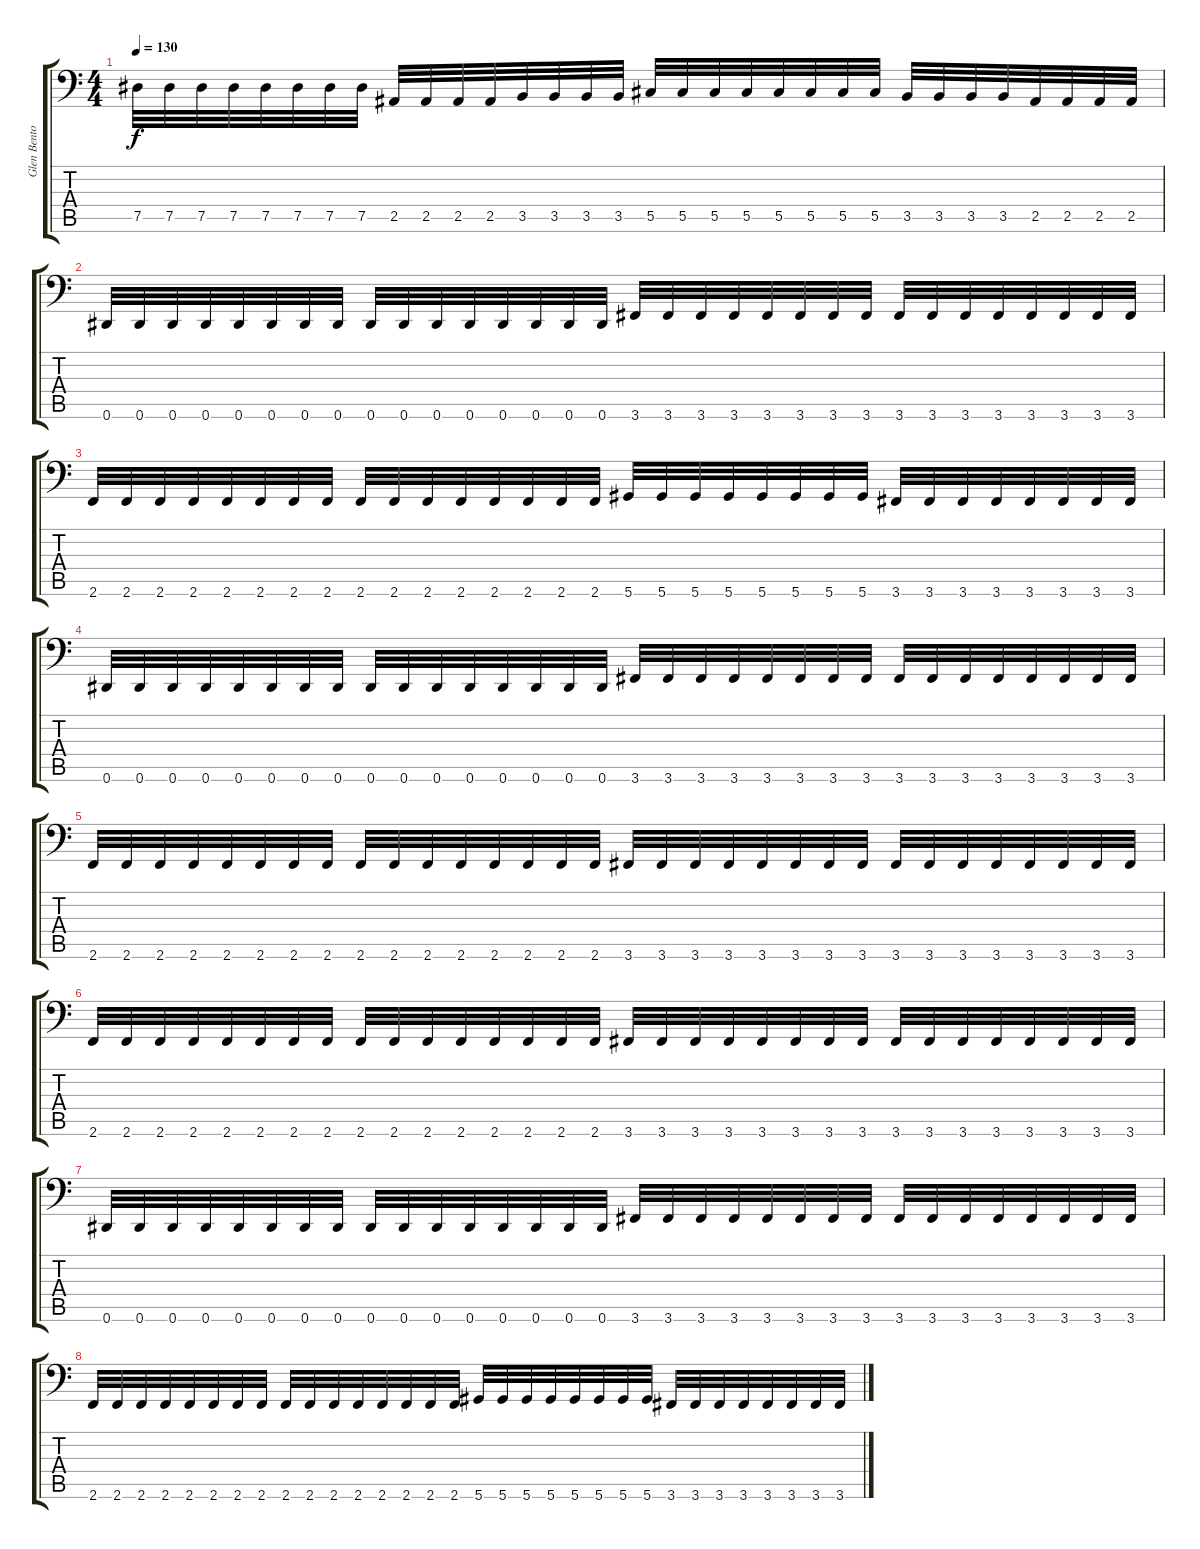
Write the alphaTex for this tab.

\track ("Glen Benton" "Glen Bento") {instrument electricbasspick}
\staff {score tabs}
\tuning (Eb3 Bb2 Gb2 Db2 Ab1 Eb1) {hide}
\ts (4 4)
\tempo 130
\clef f4
\ks c
7.5.32{dy f} 7.5.32 7.5.32 7.5.32 7.5.32 7.5.32 7.5.32 7.5.32 2.5.32 2.5.32 2.5.32 2.5.32 3.5.32 3.5.32 3.5.32 3.5.32 5.5.32 5.5.32 5.5.32 5.5.32 5.5.32 5.5.32 5.5.32 5.5.32 3.5.32 3.5.32 3.5.32 3.5.32 2.5.32 2.5.32 2.5.32 2.5.32 |
0.6.32 0.6.32 0.6.32 0.6.32 0.6.32 0.6.32 0.6.32 0.6.32 0.6.32 0.6.32 0.6.32 0.6.32 0.6.32 0.6.32 0.6.32 0.6.32 3.6.32 3.6.32 3.6.32 3.6.32 3.6.32 3.6.32 3.6.32 3.6.32 3.6.32 3.6.32 3.6.32 3.6.32 3.6.32 3.6.32 3.6.32 3.6.32 |
2.6.32 2.6.32 2.6.32 2.6.32 2.6.32 2.6.32 2.6.32 2.6.32 2.6.32 2.6.32 2.6.32 2.6.32 2.6.32 2.6.32 2.6.32 2.6.32 5.6.32 5.6.32 5.6.32 5.6.32 5.6.32 5.6.32 5.6.32 5.6.32 3.6.32 3.6.32 3.6.32 3.6.32 3.6.32 3.6.32 3.6.32 3.6.32 |
0.6.32 0.6.32 0.6.32 0.6.32 0.6.32 0.6.32 0.6.32 0.6.32 0.6.32 0.6.32 0.6.32 0.6.32 0.6.32 0.6.32 0.6.32 0.6.32 3.6.32 3.6.32 3.6.32 3.6.32 3.6.32 3.6.32 3.6.32 3.6.32 3.6.32 3.6.32 3.6.32 3.6.32 3.6.32 3.6.32 3.6.32 3.6.32 |
2.6.32 2.6.32 2.6.32 2.6.32 2.6.32 2.6.32 2.6.32 2.6.32 2.6.32 2.6.32 2.6.32 2.6.32 2.6.32 2.6.32 2.6.32 2.6.32 3.6.32 3.6.32 3.6.32 3.6.32 3.6.32 3.6.32 3.6.32 3.6.32 3.6.32 3.6.32 3.6.32 3.6.32 3.6.32 3.6.32 3.6.32 3.6.32 |
2.6.32 2.6.32 2.6.32 2.6.32 2.6.32 2.6.32 2.6.32 2.6.32 2.6.32 2.6.32 2.6.32 2.6.32 2.6.32 2.6.32 2.6.32 2.6.32 3.6.32 3.6.32 3.6.32 3.6.32 3.6.32 3.6.32 3.6.32 3.6.32 3.6.32 3.6.32 3.6.32 3.6.32 3.6.32 3.6.32 3.6.32 3.6.32 |
0.6.32 0.6.32 0.6.32 0.6.32 0.6.32 0.6.32 0.6.32 0.6.32 0.6.32 0.6.32 0.6.32 0.6.32 0.6.32 0.6.32 0.6.32 0.6.32 3.6.32 3.6.32 3.6.32 3.6.32 3.6.32 3.6.32 3.6.32 3.6.32 3.6.32 3.6.32 3.6.32 3.6.32 3.6.32 3.6.32 3.6.32 3.6.32 |
2.6.32 2.6.32 2.6.32 2.6.32 2.6.32 2.6.32 2.6.32 2.6.32 2.6.32 2.6.32 2.6.32 2.6.32 2.6.32 2.6.32 2.6.32 2.6.32 5.6.32 5.6.32 5.6.32 5.6.32 5.6.32 5.6.32 5.6.32 5.6.32 3.6.32 3.6.32 3.6.32 3.6.32 3.6.32 3.6.32 3.6.32 3.6.32
